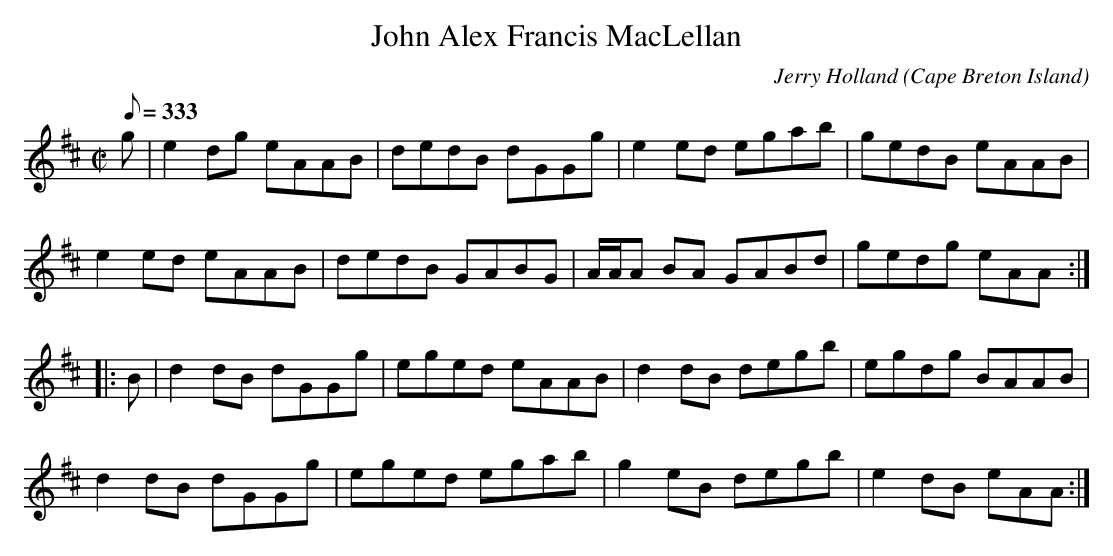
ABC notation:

X:1
T:John Alex Francis MacLellan
C:Jerry Holland
O:Cape Breton Island
M:C|
L:1/8
Q:333
K:Amix
   g | e2dg eAAB | dedB dGGg | e2ed     egab | gedB eAAB |
       e2ed eAAB | dedB GABG | A/A/A BA GABd | gedg eAA :|
|: B | d2dB dGGg | eged eAAB | d2dB     degb | egdg BAAB |
       d2dB dGGg | eged egab | g2eB     degb | e2dB eAA :|
